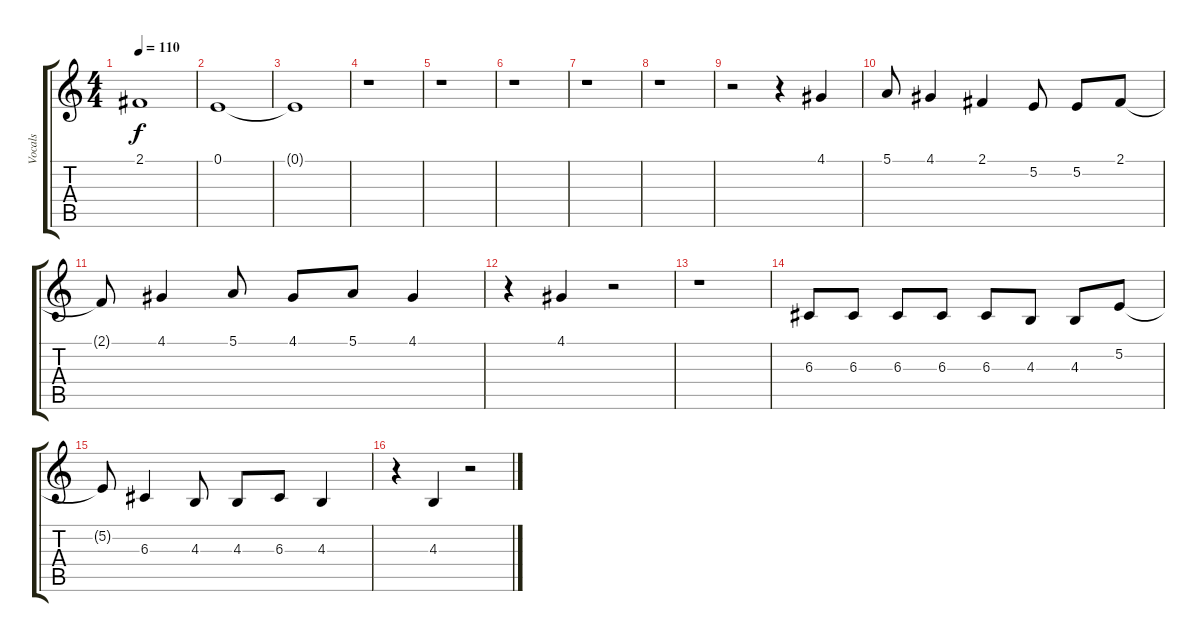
\track ("Vocals" "Vocals") {instrument lead6voice}
\staff {score tabs}
\tuning (E4 B3 G3 D3 A2 E2) {hide}
\ts (4 4)
\tempo 110
\clef g2
\ks c
2.1{t}.1{dy f} |
0.1.1 |
0.1{t}.1 |
r.1 |
r.1 |
r.1 |
r.1 |
r.1 |
r.2 r.4 4.1.4 |
5.1.8 4.1.4 2.1.4 5.2.8 5.2.8 2.1.8 |
2.1{t}.8 4.1.4 5.1.8 4.1.8 5.1.8 4.1.4 |
r.4 4.1.4 r.2 |
r.1 |
6.3.8 6.3.8 6.3.8 6.3.8 6.3.8 4.3.8 4.3.8 5.2.8 |
5.2{t}.8 6.3.4 4.3.8 4.3.8 6.3.8 4.3.4 |
r.4 4.3.4 r.2
